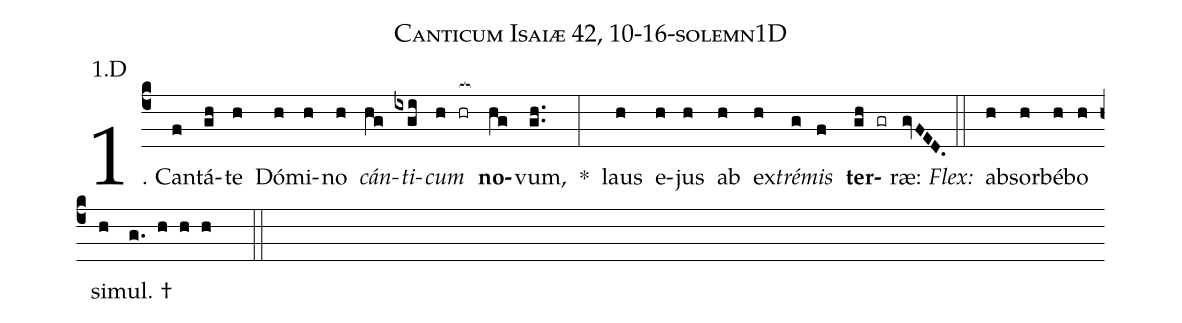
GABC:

name: Canticum Isaiæ 42, 10-16-solemn1D;
annotation: 1.D;
%%
(c4)1. Can(f)tá(gh)te(h) Dó(h)mi(h)no(h) <i>cán</i>(hg)<i>ti</i>(ixgi)<i>cum</i>(h hr[ocb:1{]) <b>no</b>(hg[ocb:0}])vum,(gh..) *(:) laus(h) e(h)jus(h) ab(h) ex(h)<i>tré</i>(g)<i>mis</i>(f) <b>ter</b>(gh gr)ræ:(gvFED.) (::)
<i>Flex:</i>()  ab(h)sor(h)bé(h)bo(h) si(h)mul. †(g. h h h  ::)
